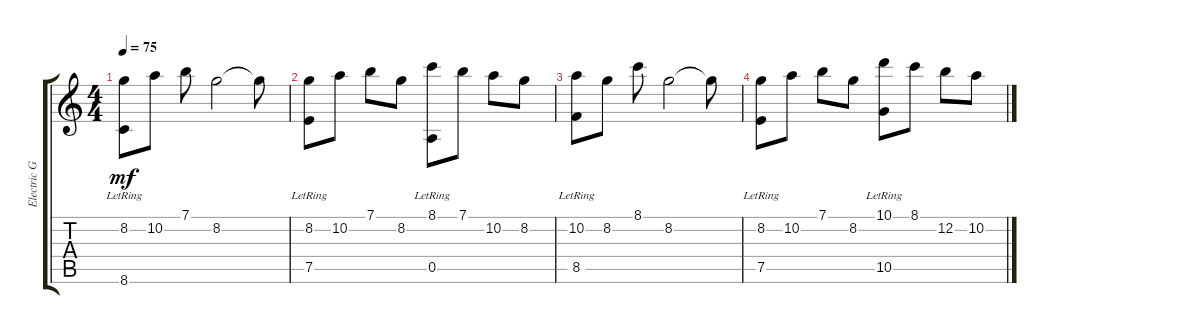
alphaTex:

\track ("Electric Guitar" "Electric G") {instrument electricguitarclean}
\staff {score tabs}
\tuning (E4 B3 G3 D3 A2 E2) {hide}
\ts (4 4)
\tempo 75
\clef g2
\ks c
(8.2 8.6{lr}).8{dy mf instrument electricguitarclean} 10.2.8 7.1.8 8.2.2 8.2{t}.8 |
(8.2 7.5{lr}).8 10.2.8 7.1.8 8.2.8 (8.1 0.5{lr}).8 7.1.8 10.2.8 8.2.8 |
(10.2 8.5{lr}).8 8.2.8 8.1.8 8.2.2 8.2{t}.8 |
(8.2 7.5{lr}).8 10.2.8 7.1.8 8.2.8 (10.1 10.5{lr}).8 8.1.8 12.2.8 10.2.8
